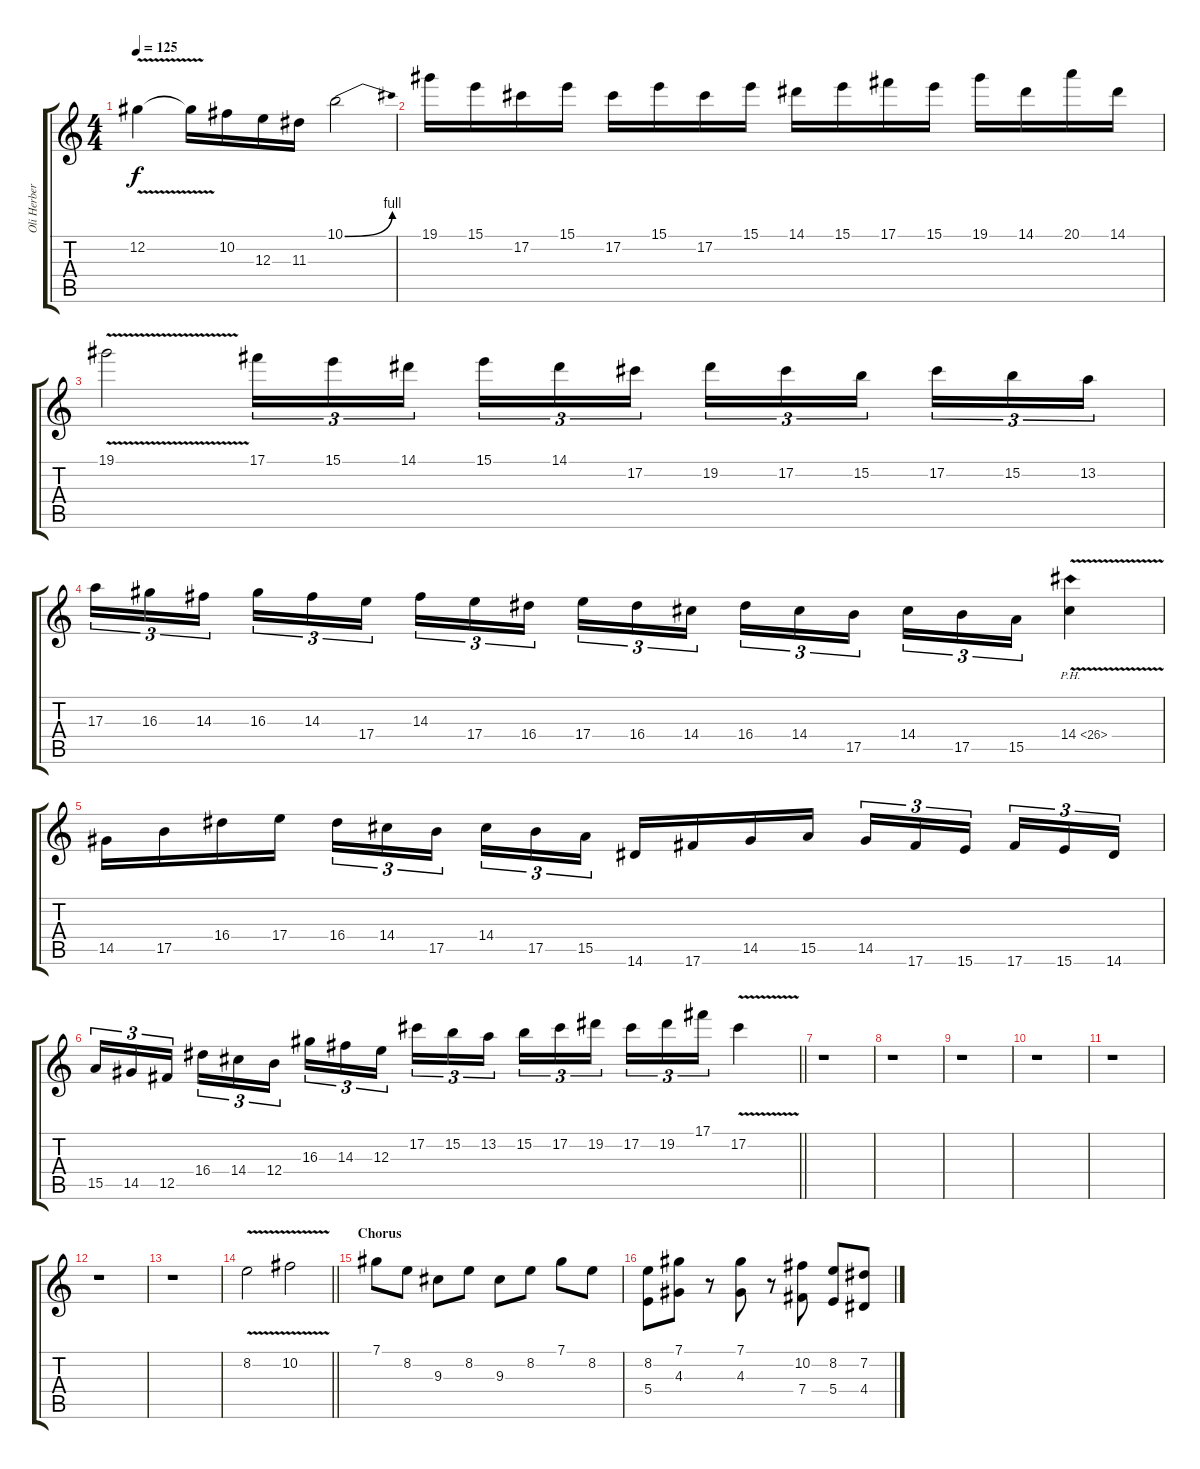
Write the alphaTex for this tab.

\track ("Oli Herbert" "Oli Herber") {instrument overdrivenguitar}
\staff {score tabs}
\tuning (Db4 Ab3 E3 B2 Gb2 Db2) {hide}
\ts (4 4)
\tempo 125
\clef g2
\ks c
12.2{v}.4{dy f} 12.2{t}.16 10.2.16 12.3.16 11.3.16 10.1{be (bend 0 0 60 4)}.2 |
19.1.16 15.1.16 17.2.16 15.1.16 17.2.16 15.1.16 17.2.16 15.1.16 14.1.16 15.1.16 17.1.16 15.1.16 19.1.16 14.1.16 20.1.16 14.1.16 |
19.1{v}.2 17.1.16{tu (3 2)} 15.1.16{tu (3 2)} 14.1.16{tu (3 2) beam splitsecondary} 15.1.16{tu (3 2)} 14.1.16{tu (3 2)} 17.2.16{tu (3 2)} 19.2.16{tu (3 2)} 17.2.16{tu (3 2)} 15.2.16{tu (3 2) beam splitsecondary} 17.2.16{tu (3 2)} 15.2.16{tu (3 2)} 13.2.16{tu (3 2)} |
17.3.16{tu (3 2)} 16.3.16{tu (3 2)} 14.3.16{tu (3 2) beam splitsecondary} 16.3.16{tu (3 2)} 14.3.16{tu (3 2)} 17.4.16{tu (3 2)} 14.3.16{tu (3 2)} 17.4.16{tu (3 2)} 16.4.16{tu (3 2) beam splitsecondary} 17.4.16{tu (3 2)} 16.4.16{tu (3 2)} 14.4.16{tu (3 2)} 16.4.16{tu (3 2)} 14.4.16{tu (3 2)} 17.5.16{tu (3 2) beam splitsecondary} 14.4.16{tu (3 2)} 17.5.16{tu (3 2)} 15.5.16{tu (3 2)} 14.4{ph 12 v}.4 |
14.5.16 17.5.16 16.4.16 17.4.16 16.4.16{tu (3 2)} 14.4.16{tu (3 2)} 17.5.16{tu (3 2) beam splitsecondary} 14.4.16{tu (3 2)} 17.5.16{tu (3 2)} 15.5.16{tu (3 2)} 14.6.16 17.6.16 14.5.16 15.5.16 14.5.16{tu (3 2)} 17.6.16{tu (3 2)} 15.6.16{tu (3 2) beam splitsecondary} 17.6.16{tu (3 2)} 15.6.16{tu (3 2)} 14.6.16{tu (3 2)} |
\barLineRight lightlight
15.5.16{tu (3 2)} 14.5.16{tu (3 2)} 12.5.16{tu (3 2) beam splitsecondary} 16.4.16{tu (3 2)} 14.4.16{tu (3 2)} 12.4.16{tu (3 2)} 16.3.16{tu (3 2)} 14.3.16{tu (3 2)} 12.3.16{tu (3 2) beam splitsecondary} 17.2.16{tu (3 2)} 15.2.16{tu (3 2)} 13.2.16{tu (3 2)} 15.2.16{tu (3 2)} 17.2.16{tu (3 2)} 19.2.16{tu (3 2) beam splitsecondary} 17.2.16{tu (3 2)} 19.2.16{tu (3 2)} 17.1.16{tu (3 2)} 17.2{v}.4 |
\section ("" "")
r.1 |
r.1 |
r.1 |
r.1 |
r.1 |
r.1 |
r.1 |
\barLineRight lightlight
8.2{v}.2 10.2{v}.2 |
\section ("" "Chorus")
7.1.8 8.2.8 9.3.8 8.2.8 9.3.8 8.2.8 7.1.8 8.2.8 |
(8.2 5.4).8 (7.1 4.3).8 r.8 (7.1 4.3).8 r.8 (10.2 7.4).8 (8.2 5.4).8 (7.2 4.4).8
